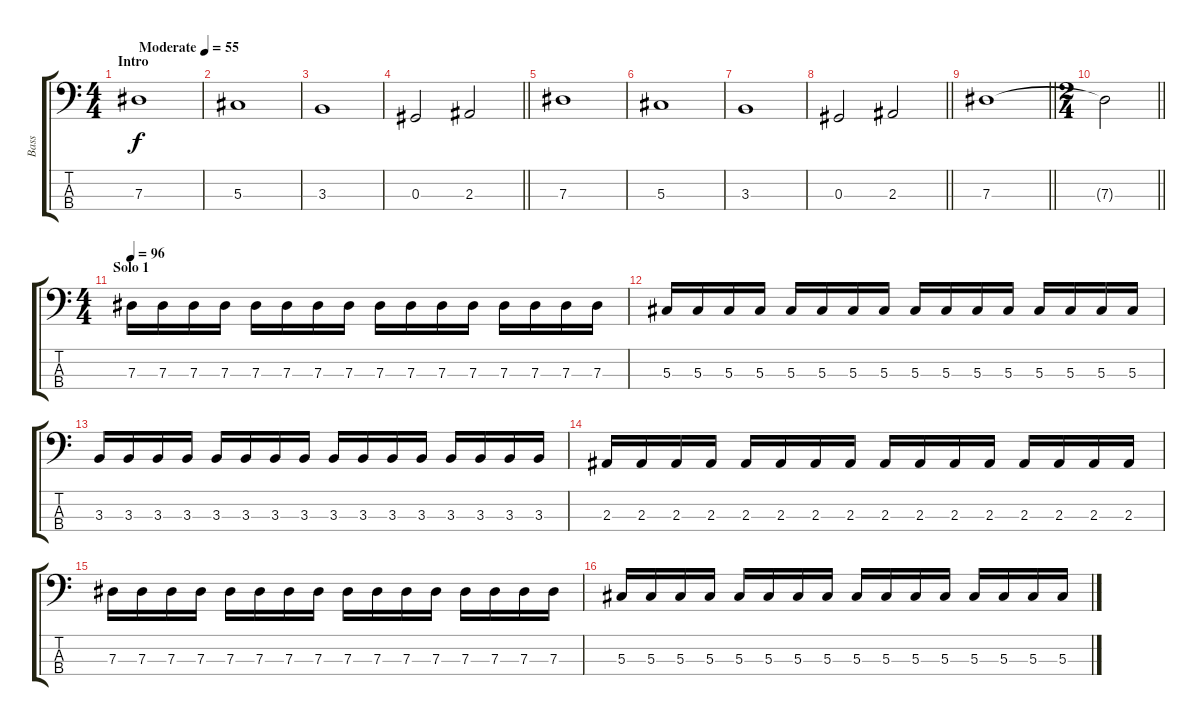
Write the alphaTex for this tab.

\track ("Bass" "Bass") {instrument electricbassfinger}
\staff {score tabs}
\tuning (Gb2 Db2 Ab1 Eb1) {hide}
\ts (4 4)
\section ("" "Intro")
\tempo (55 "Moderate")
\clef f4
\ks c
7.3.1{dy f instrument electricbassfinger} |
5.3.1 |
3.3.1 |
\barLineRight lightlight
0.3.2 2.3.2 |
7.3.1 |
5.3.1 |
3.3.1 |
\barLineRight lightlight
0.3.2 2.3.2 |
\barLineRight lightlight
7.3.1 |
\ts (2 4)
\barLineRight lightlight
7.3{t}.2 |
\ts (4 4)
\section ("" "Solo 1")
\tempo 96
7.3.16 7.3.16 7.3.16 7.3.16 7.3.16 7.3.16 7.3.16 7.3.16 7.3.16 7.3.16 7.3.16 7.3.16 7.3.16 7.3.16 7.3.16 7.3.16 |
5.3.16 5.3.16 5.3.16 5.3.16 5.3.16 5.3.16 5.3.16 5.3.16 5.3.16 5.3.16 5.3.16 5.3.16 5.3.16 5.3.16 5.3.16 5.3.16 |
3.3.16 3.3.16 3.3.16 3.3.16 3.3.16 3.3.16 3.3.16 3.3.16 3.3.16 3.3.16 3.3.16 3.3.16 3.3.16 3.3.16 3.3.16 3.3.16 |
2.3.16 2.3.16 2.3.16 2.3.16 2.3.16 2.3.16 2.3.16 2.3.16 2.3.16 2.3.16 2.3.16 2.3.16 2.3.16 2.3.16 2.3.16 2.3.16 |
7.3.16 7.3.16 7.3.16 7.3.16 7.3.16 7.3.16 7.3.16 7.3.16 7.3.16 7.3.16 7.3.16 7.3.16 7.3.16 7.3.16 7.3.16 7.3.16 |
5.3.16 5.3.16 5.3.16 5.3.16 5.3.16 5.3.16 5.3.16 5.3.16 5.3.16 5.3.16 5.3.16 5.3.16 5.3.16 5.3.16 5.3.16 5.3.16
